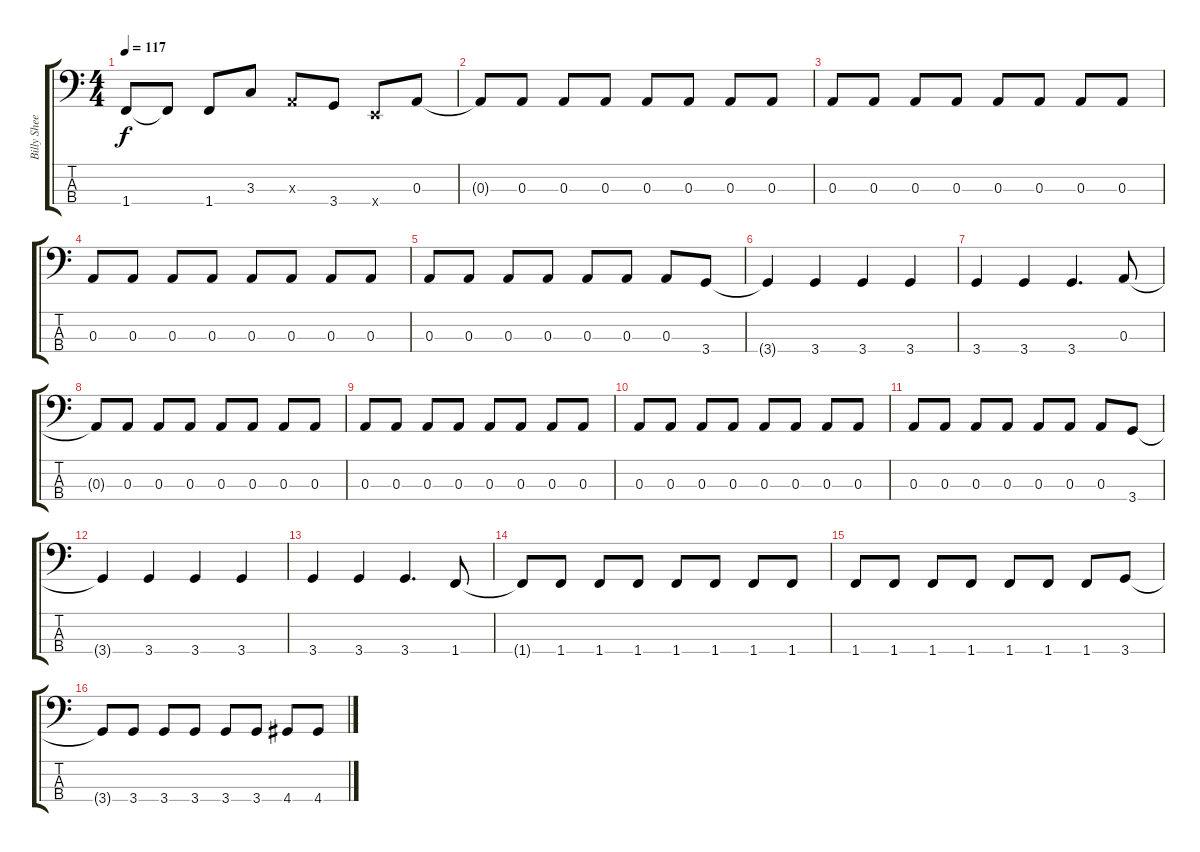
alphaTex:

\track ("Billy Sheehan" "Billy Shee") {instrument electricbassfinger}
\staff {score tabs}
\tuning (G2 D2 A1 E1) {hide}
\ts (4 4)
\tempo 117
\clef f4
\ks c
1.4{t}.8{dy f} 1.4{t}.8 1.4.8 3.3.8 0.3{x}.8 3.4.8 0.4{x}.8 0.3.8 |
0.3{t}.8 0.3.8 0.3.8 0.3.8 0.3.8 0.3.8 0.3.8 0.3.8 |
0.3.8 0.3.8 0.3.8 0.3.8 0.3.8 0.3.8 0.3.8 0.3.8 |
0.3.8 0.3.8 0.3.8 0.3.8 0.3.8 0.3.8 0.3.8 0.3.8 |
0.3.8 0.3.8 0.3.8 0.3.8 0.3.8 0.3.8 0.3.8 3.4.8 |
3.4{t}.4 3.4.4 3.4.4 3.4.4 |
3.4.4 3.4.4 3.4.4{d} 0.3.8 |
0.3{t}.8 0.3.8 0.3.8 0.3.8 0.3.8 0.3.8 0.3.8 0.3.8 |
0.3.8 0.3.8 0.3.8 0.3.8 0.3.8 0.3.8 0.3.8 0.3.8 |
0.3.8 0.3.8 0.3.8 0.3.8 0.3.8 0.3.8 0.3.8 0.3.8 |
0.3.8 0.3.8 0.3.8 0.3.8 0.3.8 0.3.8 0.3.8 3.4.8 |
3.4{t}.4 3.4.4 3.4.4 3.4.4 |
3.4.4 3.4.4 3.4.4{d} 1.4.8 |
1.4{t}.8 1.4.8 1.4.8 1.4.8 1.4.8 1.4.8 1.4.8 1.4.8 |
1.4.8 1.4.8 1.4.8 1.4.8 1.4.8 1.4.8 1.4.8 3.4.8 |
3.4{t}.8 3.4.8 3.4.8 3.4.8 3.4.8 3.4.8 4.4.8 4.4.8
